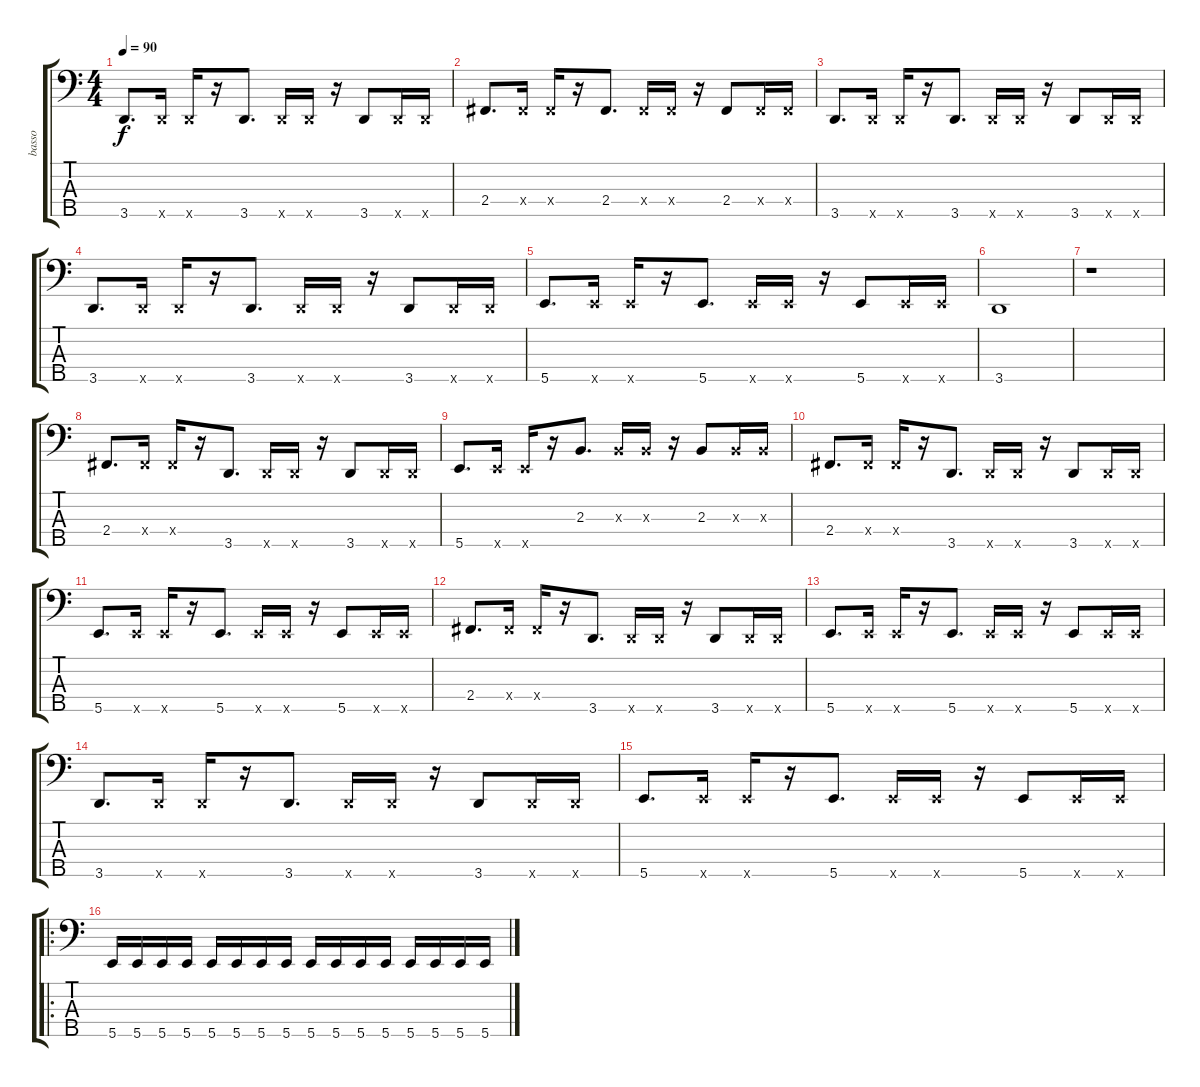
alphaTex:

\track ("basso" "basso") {instrument electricbassfinger}
\staff {score tabs}
\tuning (G2 D2 A1 E1 B0) {hide}
\ts (4 4)
\tempo 90
\clef f4
\ks c
3.5.8{d dy f} 3.5{x}.16 3.5{x}.16 r.16 3.5.8{d} 3.5{x}.16 3.5{x}.16 r.16 3.5.8 3.5{x}.16 3.5{x}.16 |
2.4.8{d} 2.4{x}.16 2.4{x}.16 r.16 2.4.8{d} 2.4{x}.16 2.4{x}.16 r.16 2.4.8 2.4{x}.16 2.4{x}.16 |
3.5.8{d} 3.5{x}.16 3.5{x}.16 r.16 3.5.8{d} 3.5{x}.16 3.5{x}.16 r.16 3.5.8 3.5{x}.16 3.5{x}.16 |
3.5.8{d} 3.5{x}.16 3.5{x}.16 r.16 3.5.8{d} 3.5{x}.16 3.5{x}.16 r.16 3.5.8 3.5{x}.16 3.5{x}.16 |
5.5.8{d} 5.5{x}.16 5.5{x}.16 r.16 5.5.8{d} 5.5{x}.16 5.5{x}.16 r.16 5.5.8 5.5{x}.16 5.5{x}.16 |
3.5.1 |
r.1 |
2.4.8{d} 2.4{x}.16 2.4{x}.16 r.16 3.5.8{d} 3.5{x}.16 3.5{x}.16 r.16 3.5.8 3.5{x}.16 3.5{x}.16 |
5.5.8{d} 5.5{x}.16 5.5{x}.16 r.16 2.3.8{d} 2.3{x}.16 2.3{x}.16 r.16 2.3.8 2.3{x}.16 2.3{x}.16 |
2.4.8{d} 2.4{x}.16 2.4{x}.16 r.16 3.5.8{d} 3.5{x}.16 3.5{x}.16 r.16 3.5.8 3.5{x}.16 3.5{x}.16 |
5.5.8{d} 5.5{x}.16 5.5{x}.16 r.16 5.5.8{d} 5.5{x}.16 5.5{x}.16 r.16 5.5.8 5.5{x}.16 5.5{x}.16 |
2.4.8{d} 2.4{x}.16 2.4{x}.16 r.16 3.5.8{d} 3.5{x}.16 3.5{x}.16 r.16 3.5.8 3.5{x}.16 3.5{x}.16 |
5.5.8{d} 5.5{x}.16 5.5{x}.16 r.16 5.5.8{d} 5.5{x}.16 5.5{x}.16 r.16 5.5.8 5.5{x}.16 5.5{x}.16 |
3.5.8{d} 3.5{x}.16 3.5{x}.16 r.16 3.5.8{d} 3.5{x}.16 3.5{x}.16 r.16 3.5.8 3.5{x}.16 3.5{x}.16 |
5.5.8{d} 5.5{x}.16 5.5{x}.16 r.16 5.5.8{d} 5.5{x}.16 5.5{x}.16 r.16 5.5.8 5.5{x}.16 5.5{x}.16 |
\ro
5.5.16 5.5.16 5.5.16 5.5.16 5.5.16 5.5.16 5.5.16 5.5.16 5.5.16 5.5.16 5.5.16 5.5.16 5.5.16 5.5.16 5.5.16 5.5.16
